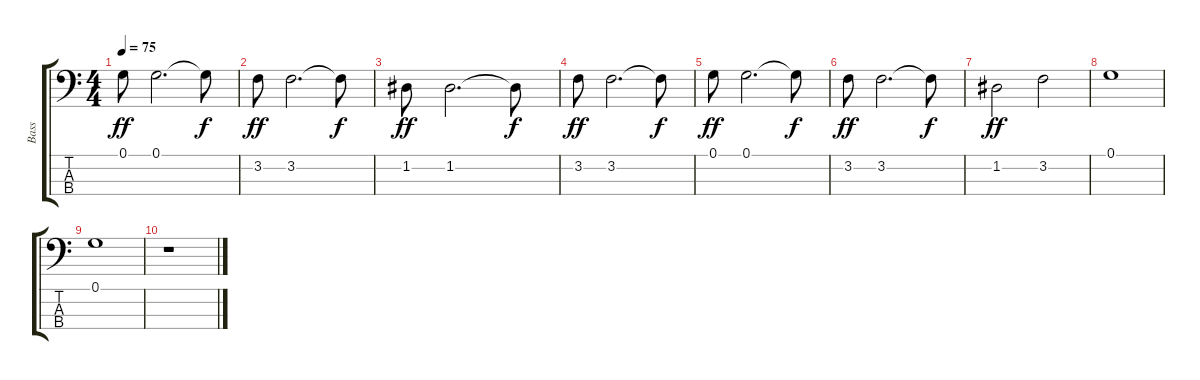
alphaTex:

\track ("Bass" "Bass") {instrument electricbassfinger}
\staff {score tabs}
\tuning (G2 D2 A1 E1) {hide}
\ts (4 4)
\tempo 75
\clef f4
\ks c
0.1.8{dy ff} 0.1.2{d} 0.1{t}.8{dy f} |
3.2.8{dy ff} 3.2.2{d} 3.2{t}.8{dy f} |
1.2.8{dy ff} 1.2.2{d} 1.2{t}.8{dy f} |
3.2.8{dy ff} 3.2.2{d} 3.2{t}.8{dy f} |
0.1.8{dy ff} 0.1.2{d} 0.1{t}.8{dy f} |
3.2.8{dy ff} 3.2.2{d} 3.2{t}.8{dy f} |
1.2.2{dy ff} 3.2.2 |
0.1.1 |
0.1.1 |
r.1
